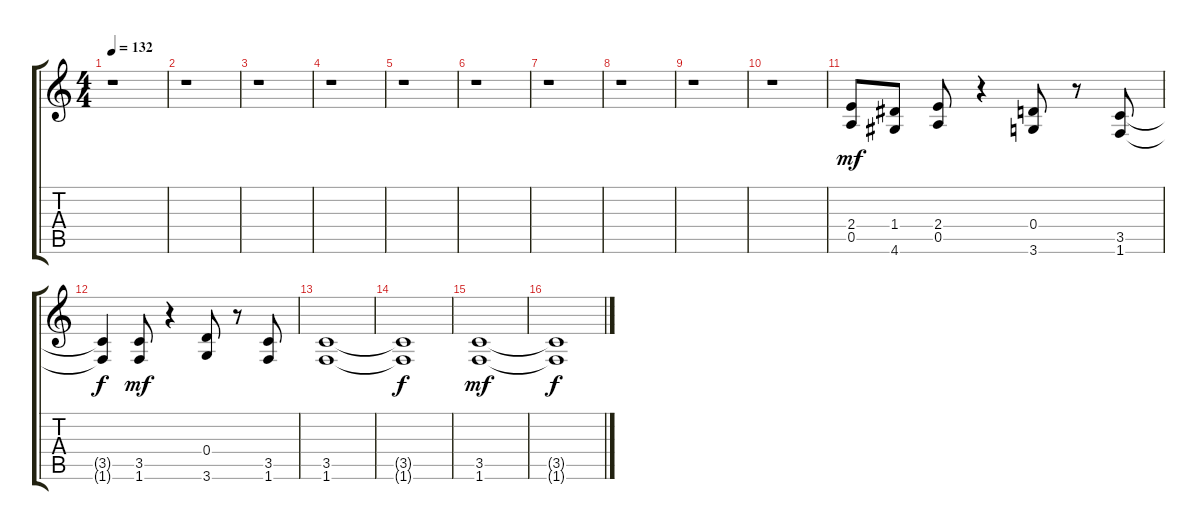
\track "" {instrument distortionguitar}
\staff {score tabs}
\tuning (E4 B3 G3 D3 A2 E2) {hide}
\ts (4 4)
\tempo 132
\clef g2
\ks c
r.1{dy f} |
r.1 |
r.1 |
r.1 |
r.1 |
r.1 |
r.1 |
r.1 |
r.1 |
r.1 |
(2.4 0.5).8{dy mf} (1.4 4.6).8 (2.4 0.5).8 r.4 (0.4 3.6).8 r.8 (3.5 1.6).8 |
(3.5{t} 1.6{t}).4{dy f} (3.5 1.6).8{dy mf} r.4 (0.4 3.6).8 r.8 (3.5 1.6).8 |
(3.5 1.6).1 |
(3.5{t} 1.6{t}).1{dy f} |
(3.5 1.6).1{dy mf} |
(3.5{t} 1.6{t}).1{dy f}
